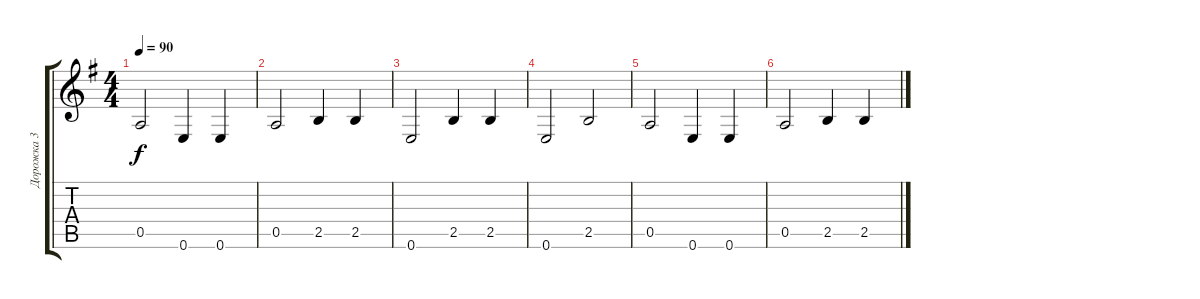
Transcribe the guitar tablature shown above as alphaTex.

\track ("Дорожка 3" "Дорожка 3") {instrument acousticguitarsteel}
\staff {score tabs}
\tuning (E4 B3 G3 D3 A2 E2) {hide}
\ts (4 4)
\tempo 90
\clef g2
\ks eminor
0.5.2{dy f} 0.6.4 0.6.4 |
0.5.2 2.5.4 2.5.4 |
0.6.2 2.5.4 2.5.4 |
0.6.2 2.5.2 |
0.5.2 0.6.4 0.6.4 |
0.5.2 2.5.4 2.5.4
